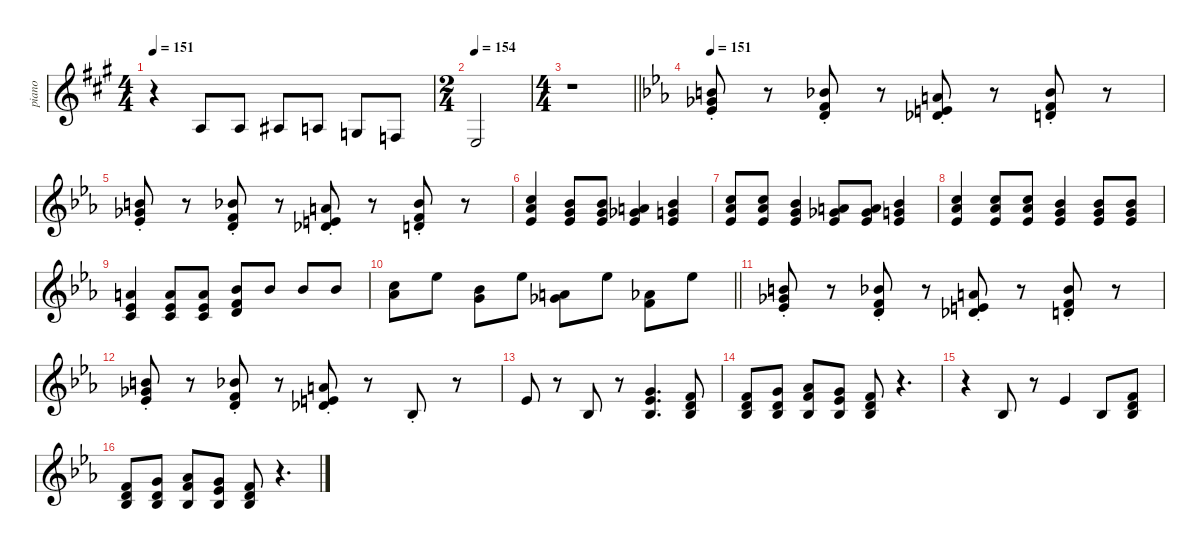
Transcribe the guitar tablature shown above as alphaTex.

\defaultSystemsLayout 8
\hideDynamics
\bracketExtendMode nobrackets
\otherSystemsTrackNameOrientation horizontal
\track ("Piano (RH)-show" "piano") {mute instrument acousticgrandpiano}
\staff {score}
\tuning (F4 C4 F3 C3 F2 C2)
\ts (4 4)
\tempo 151
\clef g2
\ks a
r.4{dy f beam Down} 4.3{acc forcenatural}.8{beam Up} 4.3{acc forcenatural}.8{beam Up} 5.3{acc #}.8{beam Up} 4.3{acc forcenatural}.8{beam Up} 2.3{acc forcenatural}.8{beam Up} 0.3{acc forcenatural}.8{beam Up} |
\ts (2 4)
\tempo 154
4.4{acc forcenatural}.2{beam Up} |
\ts (4 4)
\barLineRight lightlight
r.1{beam Down} |
\tempo 151
\ks eb
(6.1{st acc forcenatural} 6.2{st acc b} 10.3{st acc b}).8{beam Up} r.8{beam Up} (0.1{st acc forcenatural} 10.2{st acc b} 9.3{st acc forcenatural}).8{beam Up} r.8{beam Up} (4.1{st acc forcenatural} 4.2{st acc forcenatural} 8.3{st acc b}).8{beam Up} r.8{beam Up} (0.1{st acc forcenatural} 10.2{st acc b} 9.3{st acc forcenatural}).8{beam Up} r.8{beam Up} |
(6.1{st acc forcenatural} 6.2{st acc b} 10.3{st acc b}).8{beam Up} r.8{beam Up} (0.1{st acc forcenatural} 10.2{st acc b} 9.3{st acc forcenatural}).8{beam Up} r.8{beam Up} (4.1{st acc forcenatural} 4.2{st acc forcenatural} 8.3{st acc b}).8{beam Up} r.8{beam Up} (0.1{st acc forcenatural} 10.2{st acc b} 9.3{st acc forcenatural}).8{beam Up} r.8{beam Up} |
(7.1{acc forcenatural} 8.2{acc b} 10.3{acc b}).4{beam Up} (17.3{acc b} 2.1{acc forcenatural} 3.2{acc b}).8{beam Up} (17.3{acc b} 2.1{acc forcenatural} 3.2{acc b}).8{beam Up} (16.3{acc forcenatural} 1.1{acc b} 3.2{acc b}).4{beam Up} (17.3{acc b} 2.1{acc forcenatural} 3.2{acc b}).4{beam Up} |
(7.1{acc forcenatural} 8.2{acc b} 10.3{acc b}).8{beam Up} (7.1{acc forcenatural} 8.2{acc b} 10.3{acc b}).8{beam Up} (17.3{acc b} 2.1{acc forcenatural} 3.2{acc b}).4{beam Up} (16.3{acc forcenatural} 1.1{acc b} 3.2{acc b}).8{beam Up} (16.3{acc forcenatural} 1.1{acc b} 3.2{acc b}).8{beam Up} (17.3{acc b} 2.1{acc forcenatural} 3.2{acc b}).4{beam Up} |
(24.4{acc forcenatural} 27.5{acc b} 27.6{acc b}).4{beam Up} (12.2{acc forcenatural} 15.3{acc b} 15.4{acc b}).8{beam Up} (24.4{acc forcenatural} 27.5{acc b} 27.6{acc b}).8{beam Up} (17.3{acc b} 2.1{acc forcenatural} 3.2{acc b}).4{beam Up} (17.3{acc b} 2.1{acc forcenatural} 3.2{acc b}).8{beam Up} (17.3{acc b} 2.1{acc forcenatural} 3.2{acc b}).8{beam Up} |
(16.3{acc forcenatural} 15.4{acc b} 0.2{acc forcenatural}).4{beam Up} (16.3{acc forcenatural} 15.4{acc b} 0.2{acc forcenatural}).8{beam Up} (16.3{acc forcenatural} 15.4{acc b} 0.2{acc forcenatural}).8{beam Up} (5.2{acc forcenatural} 5.1{acc b} 9.3{acc forcenatural}).8{beam Up} 5.1{acc b}.8{beam Up} 5.1{acc b}.8{beam Up} 5.1{acc b}.8{beam Up} |
\barLineRight lightlight
(7.1{acc forcenatural} 8.2{acc b}).8{beam Down} 10.1{acc b}.8{beam Down} (10.2{acc b} 14.3{acc forcenatural}).8{beam Down} 10.1{acc b}.8{beam Down} (9.2{acc forcenatural} 13.3{acc b}).8{beam Down} 10.1{acc b}.8{beam Down} (0.1{acc forcenatural} 8.2{acc b}).8{beam Down} 10.1{acc b}.8{beam Down} |
(11.2{st acc forcenatural} 13.3{st acc b} 15.4{st acc b}).8{beam Up} r.8{beam Up} (0.1{st acc forcenatural} 10.2{st acc b} 9.3{st acc forcenatural}).8{beam Up} r.8{beam Up} (4.1{st acc forcenatural} 4.2{st acc forcenatural} 8.3{st acc b}).8{beam Up} r.8{beam Up} (0.1{st acc forcenatural} 10.2{st acc b} 9.3{st acc forcenatural}).8{beam Up} r.8{beam Up} |
(6.1{st acc forcenatural} 6.2{st acc b} 10.3{st acc b}).8{beam Up} r.8{beam Up} (0.1{st acc forcenatural} 10.2{st acc b} 9.3{st acc forcenatural}).8{beam Up} r.8{beam Up} (4.1{st acc forcenatural} 4.2{st acc forcenatural} 8.3{st acc b}).8{beam Up} r.8{beam Up} 5.3{st acc b}.8{beam Up} r.8{beam Up} |
3.2{acc b}.8{beam Up} r.8{beam Up} 5.3{acc b}.8{beam Up} r.8{beam Up} (2.1{acc forcenatural} 3.2{acc b} 5.3{acc b}).4{d beam Up} (0.1{acc forcenatural} 2.2{acc forcenatural} 5.3{acc b}).8{beam Up} |
(0.1{acc forcenatural} 2.2{acc forcenatural} 5.3{acc b}).8{beam Up} (2.1{acc forcenatural} 2.2{acc forcenatural} 5.3{acc b}).8{beam Up} (8.2{acc b} 0.1{acc forcenatural} 5.3{acc b}).8{beam Up} (2.1{acc forcenatural} 3.2{acc b} 5.3{acc b}).8{beam Up} (0.1{acc forcenatural} 2.2{acc forcenatural} 5.3{acc b}).8{beam Up} r.4{d beam Up} |
r.4{beam Down} 5.3{acc b}.8{beam Up} r.8{beam Up} 3.2{acc b}.4{beam Up} 5.3{acc b}.8{beam Up} (0.1{acc forcenatural} 2.2{acc forcenatural} 5.3{acc b}).8{beam Up} |
(0.1{acc forcenatural} 2.2{acc forcenatural} 5.3{acc b}).8{beam Up} (2.1{acc forcenatural} 2.2{acc forcenatural} 5.3{acc b}).8{beam Up} (8.2{acc b} 0.1{acc forcenatural} 5.3{acc b}).8{beam Up} (2.1{acc forcenatural} 3.2{acc b} 5.3{acc b}).8{beam Up} (0.1{acc forcenatural} 2.2{acc forcenatural} 5.3{acc b}).8{beam Up} r.4{d beam Up}
